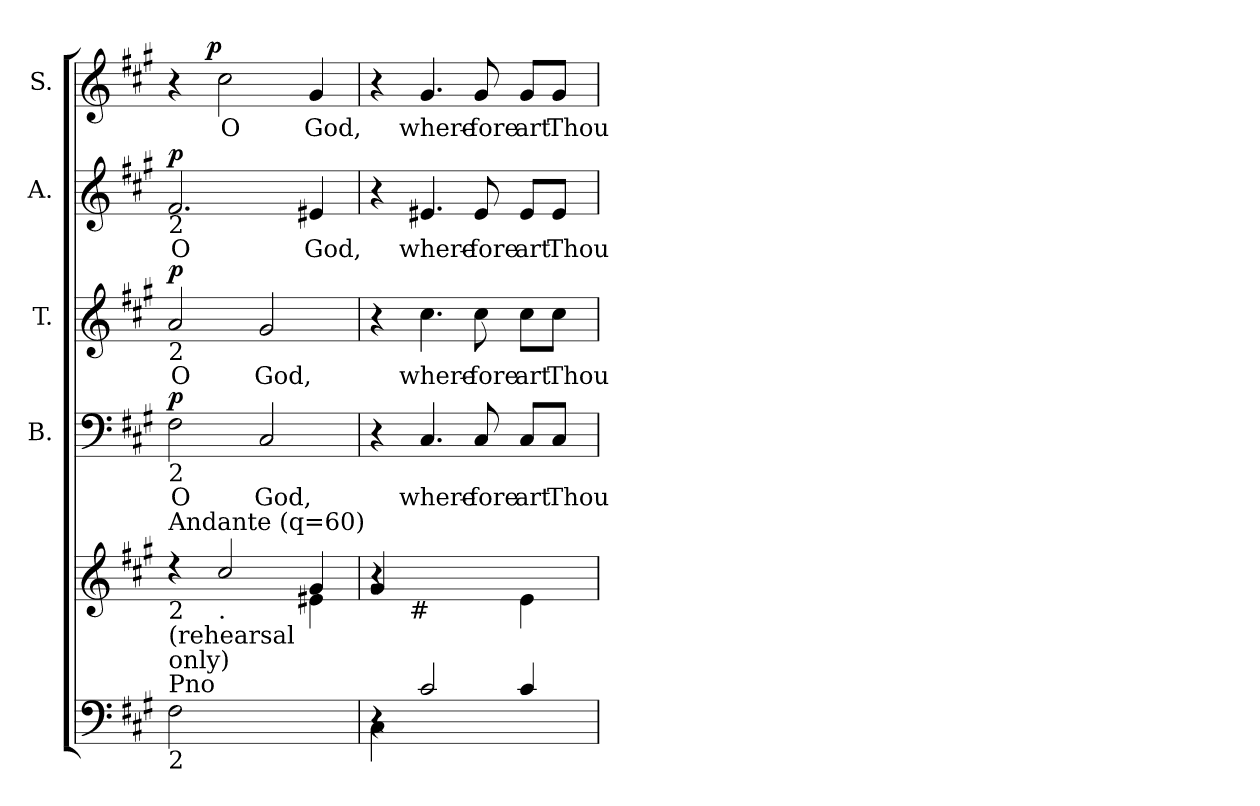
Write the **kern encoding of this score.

**kern	**kern	**kern	**text	**dynam	**kern	**text	**dynam	**kern	**text	**dynam	**kern	**text	**dynam
*part5	*part5	*part4	*part4	*part4	*part3	*part3	*part3	*part2	*part2	*part2	*part1	*part1	*part1
*staff6	*staff5	*staff4	*staff4	*staff4	*staff3	*staff3	*staff3	*staff2	*staff2	*staff2	*staff1	*staff1	*staff1
*	*	*I"B.	*	*	*I"T.	*	*	*I"A.	*	*	*I"S.	*	*
*clefF4	*clefG2	*clefF4	*	*	*clefG2	*	*	*clefG2	*	*	*clefG2	*	*
*k[f#c#g#]	*k[f#c#g#]	*k[f#c#g#]	*	*	*k[f#c#g#]	*	*	*k[f#c#g#]	*	*	*k[f#c#g#]	*	*
*A:	*A:	*A:	*	*	*A:	*	*	*A:	*	*	*A:	*	*
=1	=1	=1	=1	=1	=1	=1	=1	=1	=1	=1	=1	=1	=1
*	*^	*	*	*	*	*	*	*	*	*	*	*	*
!	!	!	!	!	!	!	!	!	!	!	!	!LO:TX:a:t=Andante (q=60)	!	!
!	!	!	!	!	!	!	!	!	!	!	!	!LO:TX:b:t=2	!	!
!	!	!	!	!	!	!	!	!	!LO:TX:b:t=2	!	!	!	!	!
!	!	!	!	!	!	!LO:TX:b:t=2	!	!	!	!	!	!	!	!
!	!	!	!LO:TX:b:t=2	!	!	!	!	!	!	!	!	!	!	!
!	!LO:TX:a:t=Andante (q=60)	!	!	!	!	!	!	!	!	!	!	!	!	!
!	!LO:TX:b:t=2	!	!	!	!	!	!	!	!	!	!	!	!	!
!	!LO:TX:b:t=(rehearsal	!	!	!	!	!	!	!	!	!	!	!	!	!
!	!LO:TX:b:t=only)	!	!	!	!	!	!	!	!	!	!	!	!	!
!	!LO:TX:b:t=Pno	!	!	!	!	!	!	!	!	!	!	!	!	!
!LO:TX:b:t=2	!	!	!	!	!	!	!	!	!	!	!	!	!	!
!	!	!	!	!LO:LY:b	!LO:DY:a	!	!LO:LY:b	!LO:DY:a	!	!LO:LY:b	!LO:DY:a	!	!	!
*	*	*	*	*	*	*	*	*	*	*	*	*^	*	*
2F#\	4rcc	2.ryy	2F#\	O	p	2a/	O	p	2.f#/	O	p	4r	8..ryy	.	.
!	!	!	!	!	!	!	!	!	!	!	!	!	!	!	!LO:DY:a
.	.	.	.	.	.	.	.	.	.	.	.	.	2ryy	.	p
!	!LO:TX:b:t=.	!	!	!	!	!	!	!	!	!	!	!	!	!	!
!	!	!	!	!	!	!	!	!	!	!	!	!	!	!LO:LY:b	!
.	2cc#/	.	.	.	.	.	.	.	.	.	.	2cc#\	.	O	.
!	!	!	!	!LO:LY:b	!	!	!LO:LY:b	!	!	!	!	!	!	!	!
2ryy	.	.	2C#/	God,	.	2g#/	God,	.	.	.	.	.	.	.	.
.	.	.	.	.	.	.	.	.	.	.	.	.	4ryy	.	.
!	!	!	!	!	!	!	!	!	!	!LO:LY:b	!	!	!	!LO:LY:b	!
.	4e#X\	4g#/	.	.	.	.	.	.	4e#X/	God,	.	4g#/	.	God,	.
.	.	.	.	.	.	.	.	.	.	.	.	.	32ryy	.	.
*	*	*	*	*	*	*	*	*	*	*	*	*v	*v	*	*
=2	=2	=2	=2	=2	=2	=2	=2	=2	=2	=2	=2	=2	=2	=2
*^	*	*^	*	*	*	*	*	*	*	*	*	*	*	*
4rC	4C#\	4ra	4g#/	8..ryy	4r	.	.	4r	.	.	4r	.	.	4r	.	.
!	!	!	!	!LO:TX:b:t=#	!	!	!	!	!	!	!	!	!	!	!	!
.	.	.	.	2ryy	.	.	.	.	.	.	.	.	.	.	.	.
!	!	!	!	!	!	!LO:LY:b	!	!	!LO:LY:b	!	!	!LO:LY:b	!	!	!LO:LY:b	!
2c#/	2.ryy	2ryy	2.ryy	.	4.C#/	where-	.	4.cc#\	where-	.	4.e#X/	where-	.	4.g#/	where-	.
!	!	!	!	!	!	!LO:LY:b	!	!	!LO:LY:b	!	!	!LO:LY:b	!	!	!LO:LY:b	!
.	.	.	.	.	8C#/	-fore	.	8cc#\	-fore	.	8e#/	-fore	.	8g#/	-fore	.
.	.	.	.	4ryy	.	.	.	.	.	.	.	.	.	.	.	.
!	!	!	!	!	!	!LO:LY:b	!	!	!LO:LY:b	!	!	!LO:LY:b	!	!	!LO:LY:b	!
4c#/	.	4e\	.	.	8C#/L	art	.	8cc#\L	art	.	8e#/L	art	.	8g#/L	art	.
!	!	!	!	!	!	!LO:LY:b	!	!	!LO:LY:b	!	!	!LO:LY:b	!	!	!LO:LY:b	!
.	.	.	.	.	8C#/J	Thou	.	8cc#\J	Thou	.	8e#/J	Thou	.	8g#/J	Thou	.
.	.	.	.	32ryy	.	.	.	.	.	.	.	.	.	.	.	.
*v	*v	*	*	*	*	*	*	*	*	*	*	*	*	*	*	*
*	*v	*v	*v	*	*	*	*	*	*	*	*	*	*	*	*
=	=	=	=	=	=	=	=	=	=	=	=	=	=
*-	*-	*-	*-	*-	*-	*-	*-	*-	*-	*-	*-	*-	*-
